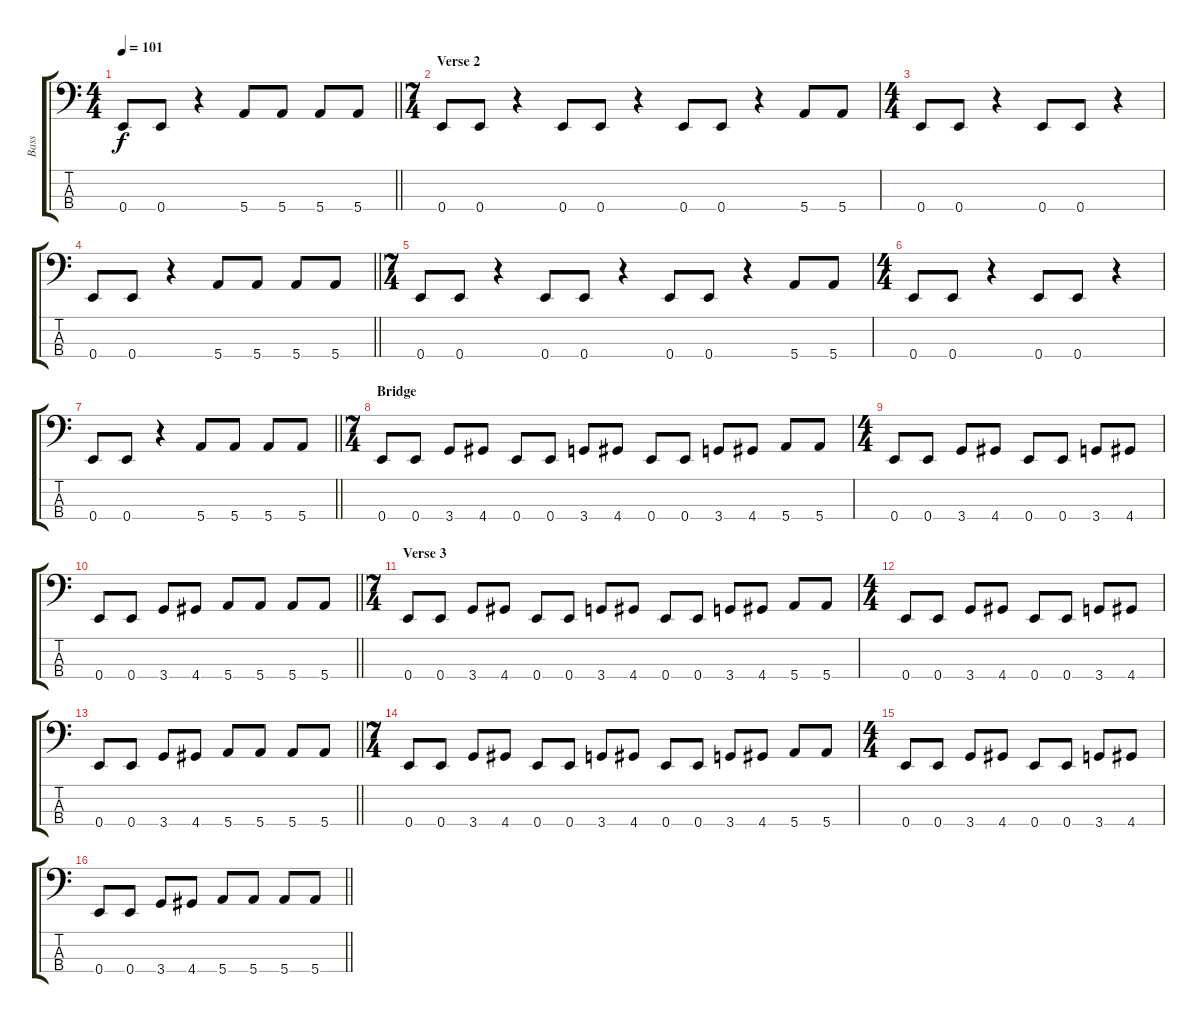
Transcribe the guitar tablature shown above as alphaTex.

\track ("Bass" "Bass") {instrument electricbassfinger}
\staff {score tabs}
\tuning (G2 D2 A1 E1) {hide}
\ts (4 4)
\tempo 101
\clef f4
\barLineRight lightlight
\ks c
0.4.8{dy f} 0.4.8 r.4 5.4.8 5.4.8 5.4.8 5.4.8 |
\ts (7 4)
\section ("" "Verse 2")
0.4.8 0.4.8 r.4 0.4.8 0.4.8 r.4 0.4.8 0.4.8 r.4 5.4.8 5.4.8 |
\ts (4 4)
0.4.8 0.4.8 r.4 0.4.8 0.4.8 r.4 |
\barLineRight lightlight
0.4.8 0.4.8 r.4 5.4.8 5.4.8 5.4.8 5.4.8 |
\ts (7 4)
0.4.8 0.4.8 r.4 0.4.8 0.4.8 r.4 0.4.8 0.4.8 r.4 5.4.8 5.4.8 |
\ts (4 4)
0.4.8 0.4.8 r.4 0.4.8 0.4.8 r.4 |
\barLineRight lightlight
0.4.8 0.4.8 r.4 5.4.8 5.4.8 5.4.8 5.4.8 |
\ts (7 4)
\section ("" "Bridge")
0.4.8 0.4.8 3.4.8 4.4.8 0.4.8 0.4.8 3.4.8 4.4.8 0.4.8 0.4.8 3.4.8 4.4.8 5.4.8 5.4.8 |
\ts (4 4)
0.4.8 0.4.8 3.4.8 4.4.8 0.4.8 0.4.8 3.4.8 4.4.8 |
\barLineRight lightlight
0.4.8 0.4.8 3.4.8 4.4.8 5.4.8 5.4.8 5.4.8 5.4.8 |
\ts (7 4)
\section ("" "Verse 3")
0.4.8 0.4.8 3.4.8 4.4.8 0.4.8 0.4.8 3.4.8 4.4.8 0.4.8 0.4.8 3.4.8 4.4.8 5.4.8 5.4.8 |
\ts (4 4)
0.4.8 0.4.8 3.4.8 4.4.8 0.4.8 0.4.8 3.4.8 4.4.8 |
\barLineRight lightlight
0.4.8 0.4.8 3.4.8 4.4.8 5.4.8 5.4.8 5.4.8 5.4.8 |
\ts (7 4)
0.4.8 0.4.8 3.4.8 4.4.8 0.4.8 0.4.8 3.4.8 4.4.8 0.4.8 0.4.8 3.4.8 4.4.8 5.4.8 5.4.8 |
\ts (4 4)
0.4.8 0.4.8 3.4.8 4.4.8 0.4.8 0.4.8 3.4.8 4.4.8 |
\barLineRight lightlight
0.4.8 0.4.8 3.4.8 4.4.8 5.4.8 5.4.8 5.4.8 5.4.8
